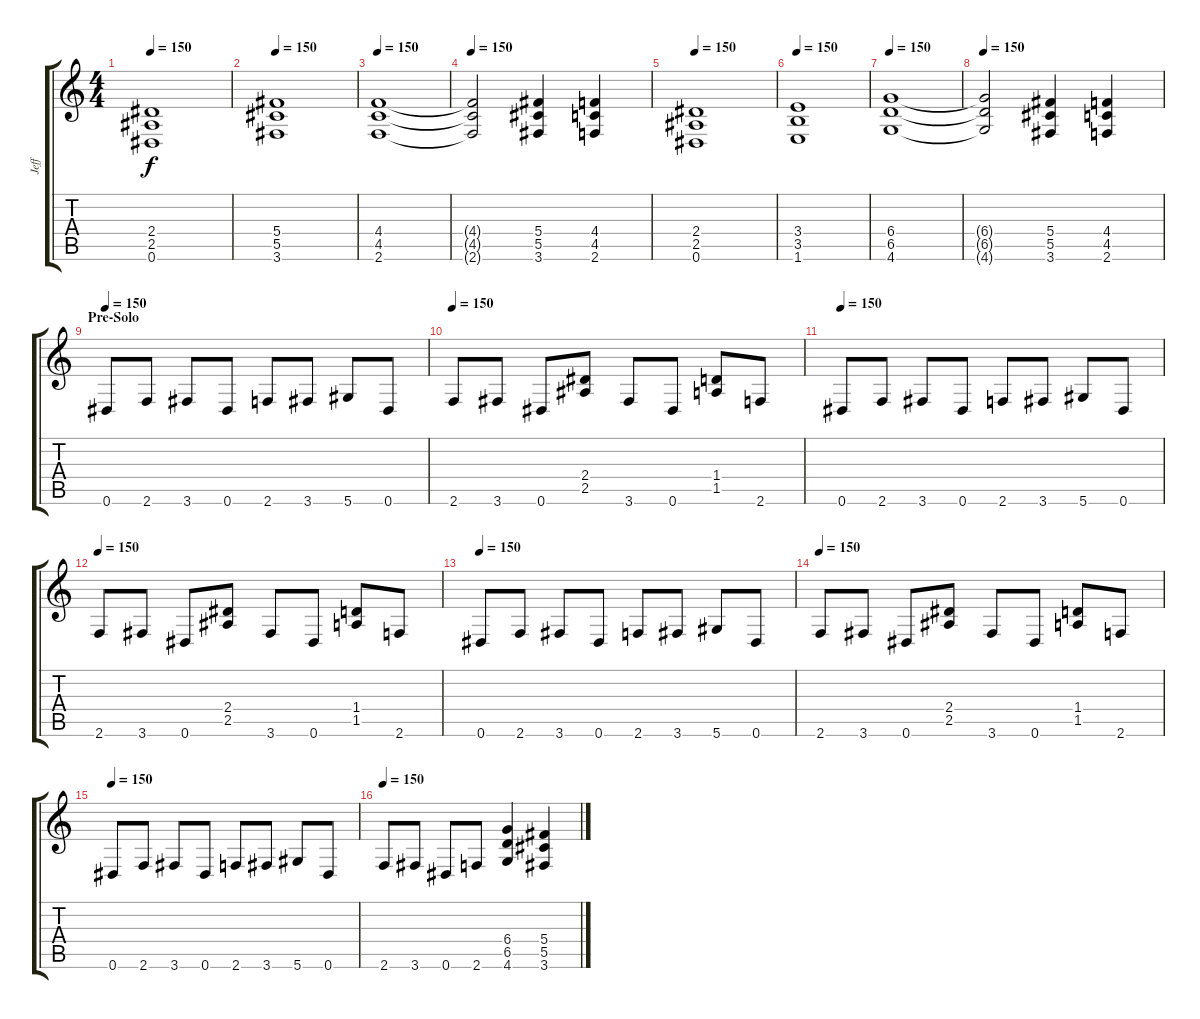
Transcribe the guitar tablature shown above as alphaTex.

\track ("Jeff" "Jeff") {instrument distortionguitar}
\staff {score tabs}
\tuning (Eb4 Bb3 Gb3 Db3 Ab2 Eb2) {hide}
\ts (4 4)
\tempo 150
\clef g2
\ks c
(2.4 2.5 0.6).1{dy f} |
\tempo 150
(5.4 5.5 3.6).1 |
\tempo 150
(4.4 4.5 2.6).1 |
\tempo 150
(4.4{t} 4.5{t} 2.6{t}).2 (5.4 5.5 3.6).4 (4.4 4.5 2.6).4 |
\tempo 150
(2.4 2.5 0.6).1 |
\tempo 150
(3.4 3.5 1.6).1 |
\tempo 150
(6.4 6.5 4.6).1 |
\tempo 150
(6.4{t} 6.5{t} 4.6{t}).2 (5.4 5.5 3.6).4 (4.4 4.5 2.6).4 |
\section ("" "Pre-Solo")
\tempo 150
0.6.8 2.6.8 3.6.8 0.6.8 2.6.8 3.6.8 5.6.8 0.6.8 |
\tempo 150
2.6.8 3.6.8 0.6.8 (2.4 2.5).8 3.6.8 0.6.8 (1.4 1.5).8 2.6.8 |
\tempo 150
0.6.8 2.6.8 3.6.8 0.6.8 2.6.8 3.6.8 5.6.8 0.6.8 |
\tempo 150
2.6.8 3.6.8 0.6.8 (2.4 2.5).8 3.6.8 0.6.8 (1.4 1.5).8 2.6.8 |
\tempo 150
0.6.8 2.6.8 3.6.8 0.6.8 2.6.8 3.6.8 5.6.8 0.6.8 |
\tempo 150
2.6.8 3.6.8 0.6.8 (2.4 2.5).8 3.6.8 0.6.8 (1.4 1.5).8 2.6.8 |
\tempo 150
0.6.8 2.6.8 3.6.8 0.6.8 2.6.8 3.6.8 5.6.8 0.6.8 |
\tempo 150
2.6.8 3.6.8 0.6.8 2.6.8 (6.4 6.5 4.6).4 (5.4 5.5 3.6).4
